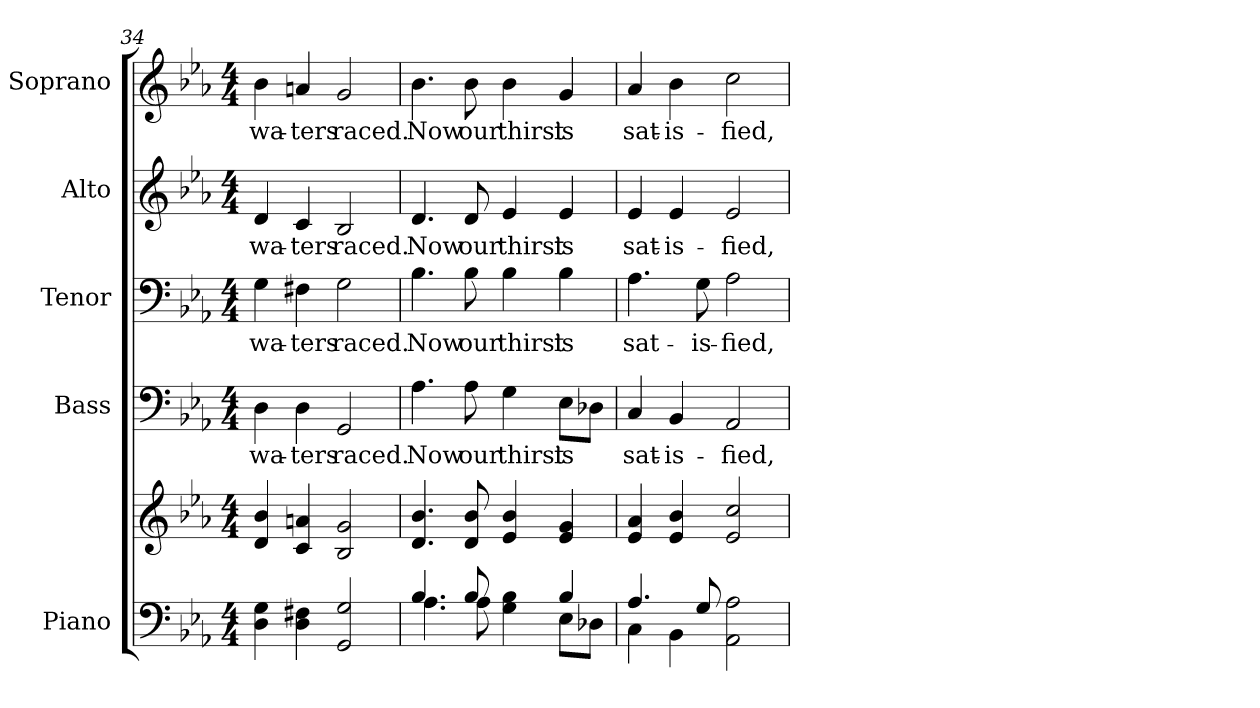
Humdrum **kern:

**kern	**kern	**kern	**text	**kern	**text	**kern	**text	**kern	**text
*part5	*part5	*part4	*part4	*part3	*part3	*part2	*part2	*part1	*part1
*staff6	*staff5	*staff4	*staff4	*staff3	*staff3	*staff2	*staff2	*staff1	*staff1
*I"Piano	*	*I"Bass	*	*I"Tenor	*	*I"Alto	*	*I"Soprano	*
*I'Pno.	*	*I'B.	*	*I'T.	*	*I'A.	*	*I'S.	*
!!LO:PB:g=z
*clefF4	*clefG2	*clefF4	*	*clefF4	*	*clefG2	*	*clefG2	*
*k[b-e-a-]	*k[b-e-a-]	*k[b-e-a-]	*	*k[b-e-a-]	*	*k[b-e-a-]	*	*k[b-e-a-]	*
*E-:	*E-:	*E-:	*	*E-:	*	*E-:	*	*E-:	*
*M4/4	*M4/4	*M4/4	*	*M4/4	*	*M4/4	*	*M4/4	*
=34	=34	=34	=34	=34	=34	=34	=34	=34	=34
!	!	!	!LO:LY:b:color=#000000	!	!	!	!	!	!
!	!	!	!	!	!LO:LY:b:color=#000000	!	!	!	!
!	!	!	!	!	!	!	!LO:LY:b:color=#000000	!	!
!	!	!	!	!	!	!	!	!	!LO:LY:b:color=#000000
4Di\ 4Gi	4di/ 4b-i	4Di\	wa-	4Gi\	wa-	4di/	wa-	4b-i\	wa-
!	!	!	!LO:LY:b:color=#000000	!	!	!	!	!	!
!	!	!	!	!	!LO:LY:b:color=#000000	!	!	!	!
!	!	!	!	!	!	!	!LO:LY:b:color=#000000	!	!
!	!	!	!	!	!	!	!	!	!LO:LY:b:color=#000000
4Di\ 4F#Xi	4ci/ 4ani	4Di\	-ters	4F#Xi\	-ters	4ci/	-ters	4ani/	-ters
!	!	!	!LO:LY:b:color=#000000	!	!	!	!	!	!
!	!	!	!	!	!LO:LY:b:color=#000000	!	!	!	!
!	!	!	!	!	!	!	!LO:LY:b:color=#000000	!	!
!	!	!	!	!	!	!	!	!	!LO:LY:b:color=#000000
2GGi/ 2Gi	2B-i/ 2gi	2GGi/	raced.	2Gi\	raced.	2B-i/	raced.	2gi/	raced.
=35	=35	=35	=35	=35	=35	=35	=35	=35	=35
*^	*	*	*	*	*	*	*	*	*
!	!	!	!	!LO:LY:b:color=#000000	!	!	!	!	!	!
!	!	!	!	!	!	!LO:LY:b:color=#000000	!	!	!	!
!	!	!	!	!	!	!	!	!LO:LY:b:color=#000000	!	!
!	!	!	!	!	!	!	!	!	!	!LO:LY:b:color=#000000
4.B-i/	4.A-i\	4.di/ 4.b-i	4.A-i\	Now	4.B-i\	Now	4.di/	Now	4.b-i\	Now
!	!	!	!	!LO:LY:b:color=#000000	!	!	!	!	!	!
!	!	!	!	!	!	!LO:LY:b:color=#000000	!	!	!	!
!	!	!	!	!	!	!	!	!LO:LY:b:color=#000000	!	!
!	!	!	!	!	!	!	!	!	!	!LO:LY:b:color=#000000
8B-i/	8A-i\	8di/ 8b-i	8A-i\	our	8B-i\	our	8di/	our	8b-i\	our
!	!	!	!	!LO:LY:b:color=#000000	!	!	!	!	!	!
!	!	!	!	!	!	!LO:LY:b:color=#000000	!	!	!	!
!	!	!	!	!	!	!	!	!LO:LY:b:color=#000000	!	!
!	!	!	!	!	!	!	!	!	!	!LO:LY:b:color=#000000
4Gi\ 4B-i	4ryy	4e-i/ 4b-i	4Gi\	thirst	4B-i\	thirst	4e-i/	thirst	4b-i\	thirst
!	!	!	!	!LO:LY:b:color=#000000	!	!	!	!	!	!
!	!	!	!	!	!	!LO:LY:b:color=#000000	!	!	!	!
!	!	!	!	!	!	!	!	!LO:LY:b:color=#000000	!	!
!	!	!	!	!	!	!	!	!	!	!LO:LY:b:color=#000000
4B-i/	8E-i\L	4e-i/ 4gi	8E-i\L	is	4B-i\	is	4e-i/	is	4gi/	is
.	8D-Xi\J	.	8D-Xi\J	.	.	.	.	.	.	.
=36	=36	=36	=36	=36	=36	=36	=36	=36	=36	=36
!	!	!	!	!LO:LY:b:color=#000000	!	!	!	!	!	!
!	!	!	!	!	!	!LO:LY:b:color=#000000	!	!	!	!
!	!	!	!	!	!	!	!	!LO:LY:b:color=#000000	!	!
!	!	!	!	!	!	!	!	!	!	!LO:LY:b:color=#000000
4.A-i/	4Ci\	4e-i/ 4a-i	4Ci/	sat-	4.A-i\	sat-	4e-i/	sat-	4a-i/	sat-
!	!	!	!	!LO:LY:b:color=#000000	!	!	!	!	!	!
!	!	!	!	!	!	!	!	!LO:LY:b:color=#000000	!	!
!	!	!	!	!	!	!	!	!	!	!LO:LY:b:color=#000000
.	4BB-i\	4e-i/ 4b-i	4BB-i/	-is-	.	.	4e-i/	-is-	4b-i\	-is-
!	!	!	!	!	!	!LO:LY:b:color=#000000	!	!	!	!
8Gi/	.	.	.	.	8Gi\	-is-	.	.	.	.
!	!	!	!	!LO:LY:b:color=#000000	!	!	!	!	!	!
!	!	!	!	!	!	!LO:LY:b:color=#000000	!	!	!	!
!	!	!	!	!	!	!	!	!LO:LY:b:color=#000000	!	!
!	!	!	!	!	!	!	!	!	!	!LO:LY:b:color=#000000
2AA-i\ 2A-i	2ryy	2e-i/ 2cci	2AA-i/	-fied,	2A-i\	-fied,	2e-i/	-fied,	2cci\	-fied,
*v	*v	*	*	*	*	*	*	*	*	*
=	=	=	=	=	=	=	=	=	=
*-	*-	*-	*-	*-	*-	*-	*-	*-	*-
